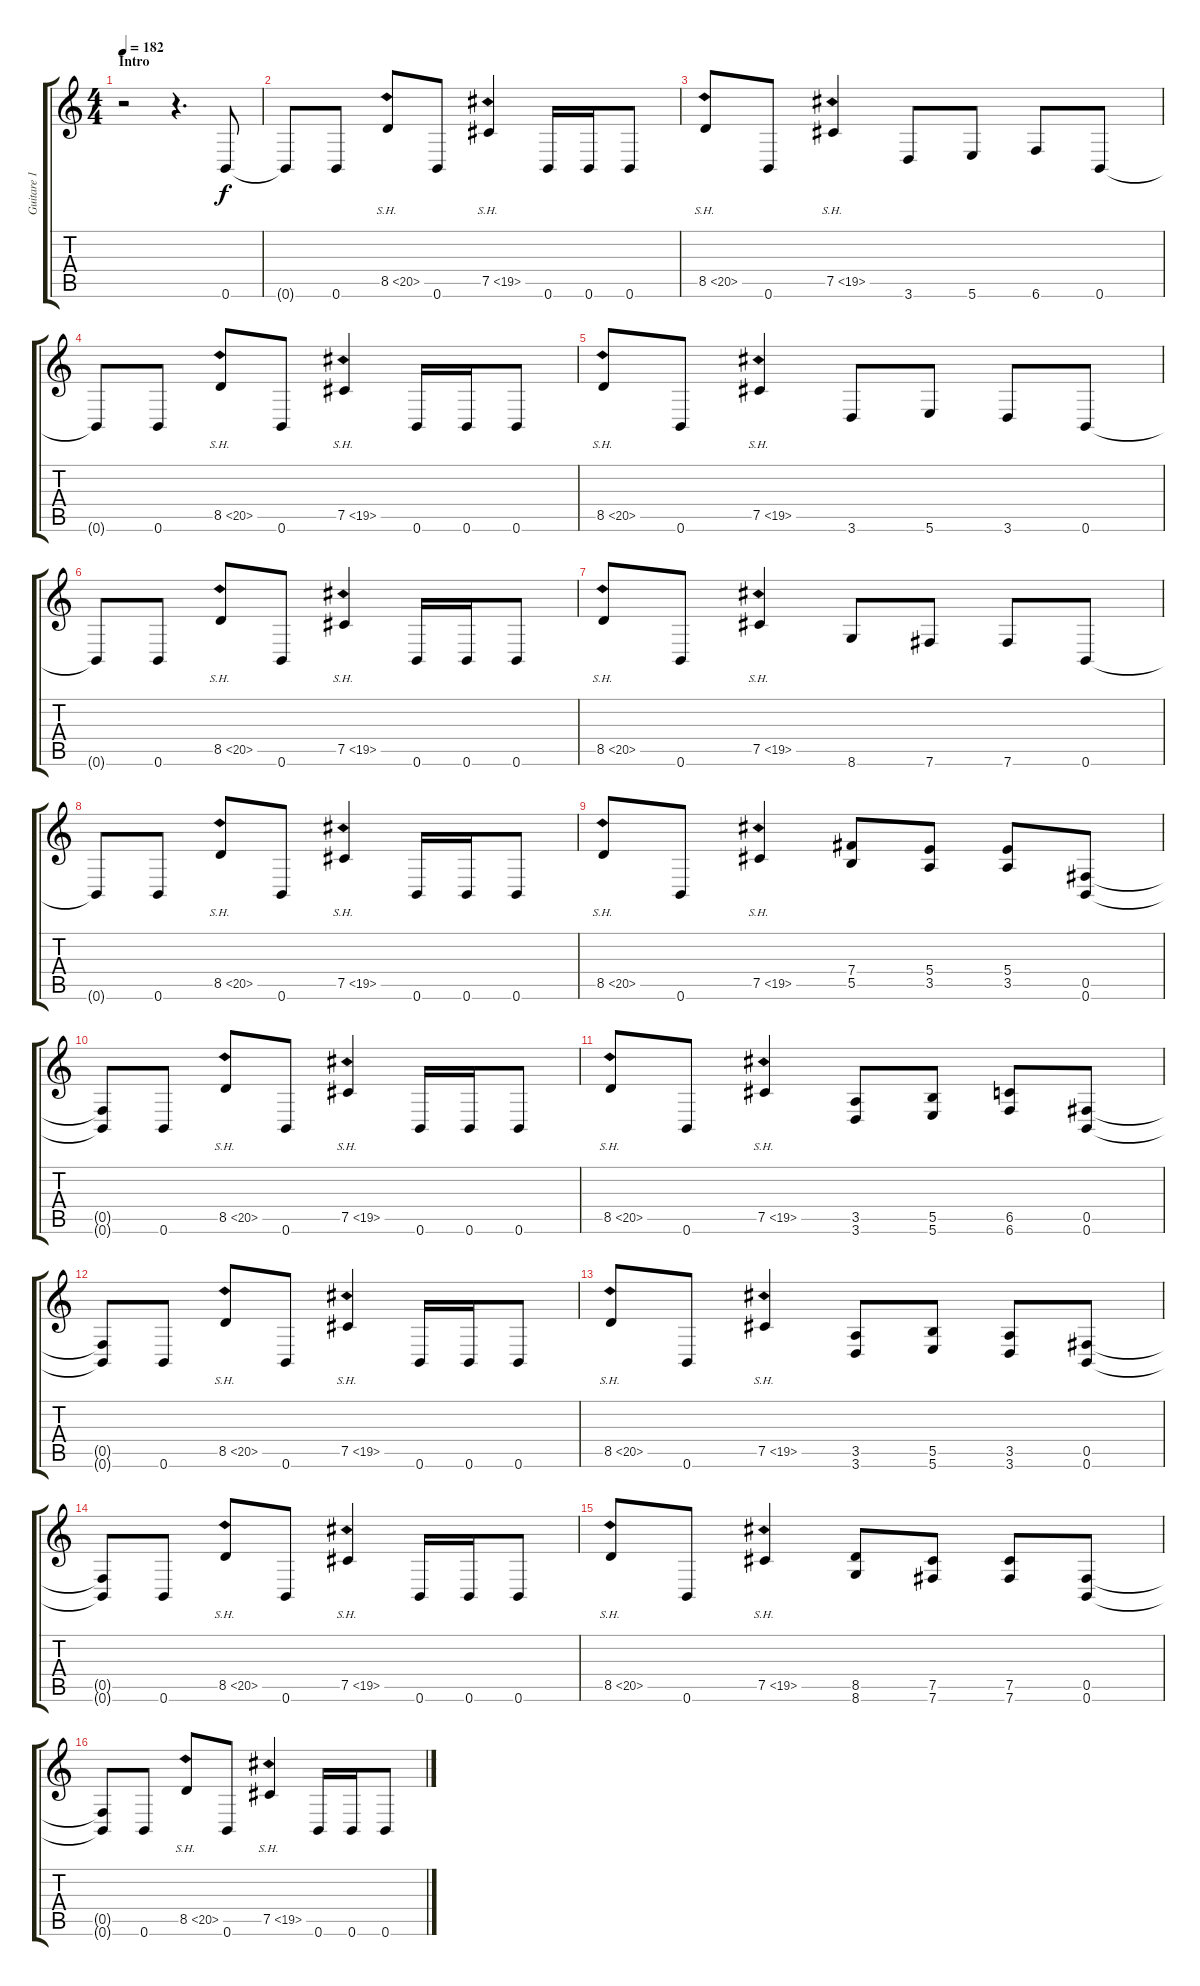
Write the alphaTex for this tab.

\track ("Guitare 1" "Guitare 1") {instrument distortionguitar}
\staff {score tabs}
\tuning (Db4 Ab3 E3 B2 Gb2 B1) {hide}
\ts (4 4)
\section ("" "Intro")
\tempo 182
\clef g2
\ks c
r.2{dy f instrument distortionguitar} r.4{d} 0.6.8 |
0.6{t}.8 0.6.8 8.5{sh 12}.8 0.6.8 7.5{sh 12}.4 0.6.16 0.6.16 0.6.8 |
8.5{sh 12}.8 0.6.8 7.5{sh 12}.4 3.6.8 5.6.8 6.6.8 0.6.8 |
0.6{t}.8 0.6.8 8.5{sh 12}.8 0.6.8 7.5{sh 12}.4 0.6.16 0.6.16 0.6.8 |
8.5{sh 12}.8 0.6.8 7.5{sh 12}.4 3.6.8 5.6.8 3.6.8 0.6.8 |
0.6{t}.8 0.6.8 8.5{sh 12}.8 0.6.8 7.5{sh 12}.4 0.6.16 0.6.16 0.6.8 |
8.5{sh 12}.8 0.6.8 7.5{sh 12}.4 8.6.8 7.6.8 7.6.8 0.6.8 |
0.6{t}.8 0.6.8 8.5{sh 12}.8 0.6.8 7.5{sh 12}.4 0.6.16 0.6.16 0.6.8 |
8.5{sh 12}.8 0.6.8 7.5{sh 12}.4 (7.4 5.5).8 (5.4 3.5).8 (5.4 3.5).8 (0.5 0.6).8 |
(0.5{t} 0.6{t}).8 0.6.8 8.5{sh 12}.8 0.6.8 7.5{sh 12}.4 0.6.16 0.6.16 0.6.8 |
8.5{sh 12}.8 0.6.8 7.5{sh 12}.4 (3.5 3.6).8 (5.5 5.6).8 (6.5 6.6).8 (0.5 0.6).8 |
(0.5{t} 0.6{t}).8 0.6.8 8.5{sh 12}.8 0.6.8 7.5{sh 12}.4 0.6.16 0.6.16 0.6.8 |
8.5{sh 12}.8 0.6.8 7.5{sh 12}.4 (3.5 3.6).8 (5.5 5.6).8 (3.5 3.6).8 (0.5 0.6).8 |
(0.5{t} 0.6{t}).8 0.6.8 8.5{sh 12}.8 0.6.8 7.5{sh 12}.4 0.6.16 0.6.16 0.6.8 |
8.5{sh 12}.8 0.6.8 7.5{sh 12}.4 (8.5 8.6).8 (7.5 7.6).8 (7.5 7.6).8 (0.5 0.6).8 |
(0.5{t} 0.6{t}).8 0.6.8 8.5{sh 12}.8 0.6.8 7.5{sh 12}.4 0.6.16 0.6.16 0.6.8
